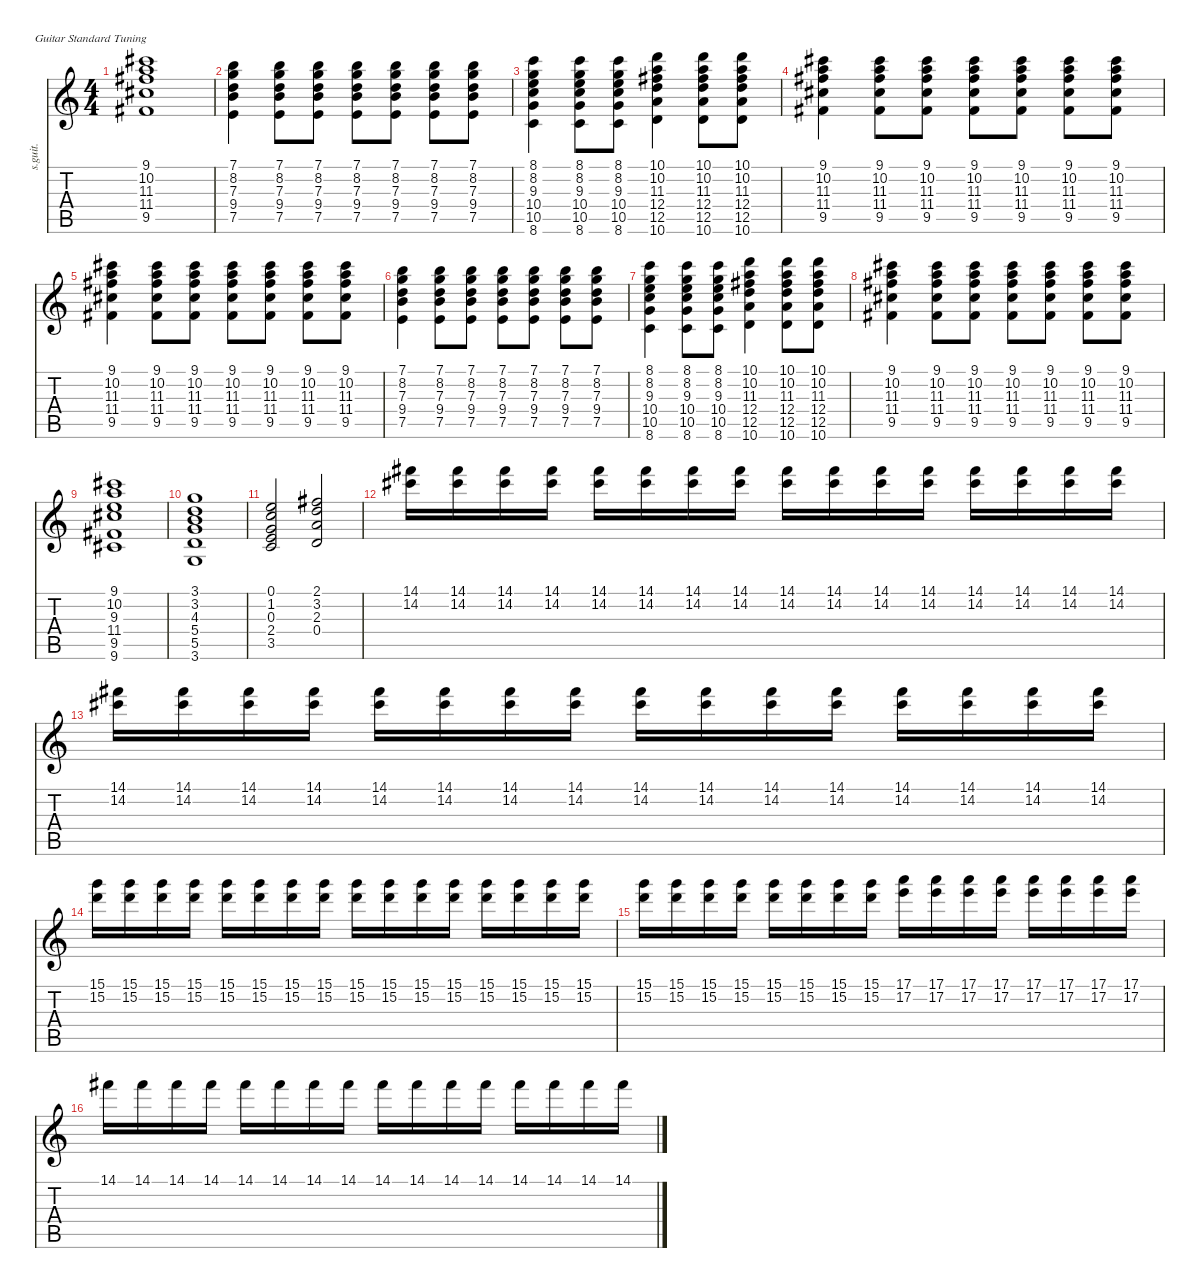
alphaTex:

\defaultSystemsLayout 4
\hideDynamics
\bracketExtendMode nobrackets
\track ("" "s.guit.") {instrument distortionguitar}
\staff {score tabs}
\tuning (E4 B3 G3 D3 A2 E2)
\ts (4 4)
\tempo (180 hide)
\clef g2
\ks c
(9.1{acc #} 10.2 11.3{acc #} 11.4{acc #} 9.5{acc #}).1{dy f} |
(7.1 8.2 7.3 9.4 7.5).4 (7.1 8.2 7.3 9.4 7.5).8 (7.1 8.2 7.3 9.4 7.5).8 (7.1 8.2 7.3 9.4 7.5).8 (7.1 8.2 7.3 9.4 7.5).8 (7.1 8.2 7.3 9.4 7.5).8 (7.1 8.2 7.3 9.4 7.5).8 |
(8.1 8.2 9.3 10.4 10.5 8.6).4 (8.1 8.2 9.3 10.4 10.5 8.6).8 (8.1 8.2 9.3 10.4 10.5 8.6).8 (10.1 10.2 11.3{acc #} 12.4 12.5 10.6).4 (10.1 10.2 11.3{acc #} 12.4 12.5 10.6).8 (10.1 10.2 11.3{acc #} 12.4 12.5 10.6).8 |
(9.1{acc #} 10.2 11.3{acc #} 11.4{acc #} 9.5{acc #}).4 (9.1{acc #} 10.2 11.3{acc #} 11.4{acc #} 9.5{acc #}).8 (9.1{acc #} 10.2 11.3{acc #} 11.4{acc #} 9.5{acc #}).8 (9.1{acc #} 10.2 11.3{acc #} 11.4{acc #} 9.5{acc #}).8 (9.1{acc #} 10.2 11.3{acc #} 11.4{acc #} 9.5{acc #}).8 (9.1{acc #} 10.2 11.3{acc #} 11.4{acc #} 9.5{acc #}).8 (9.1{acc #} 10.2 11.3{acc #} 11.4{acc #} 9.5{acc #}).8 |
(9.1{acc #} 10.2 11.3{acc #} 11.4{acc #} 9.5{acc #}).4 (9.1{acc #} 10.2 11.3{acc #} 11.4{acc #} 9.5{acc #}).8 (9.1{acc #} 10.2 11.3{acc #} 11.4{acc #} 9.5{acc #}).8 (9.1{acc #} 10.2 11.3{acc #} 11.4{acc #} 9.5{acc #}).8 (9.1{acc #} 10.2 11.3{acc #} 11.4{acc #} 9.5{acc #}).8 (9.1{acc #} 10.2 11.3{acc #} 11.4{acc #} 9.5{acc #}).8 (9.1{acc #} 10.2 11.3{acc #} 11.4{acc #} 9.5{acc #}).8 |
(7.1 8.2 7.3 9.4 7.5).4 (7.1 8.2 7.3 9.4 7.5).8 (7.1 8.2 7.3 9.4 7.5).8 (7.1 8.2 7.3 9.4 7.5).8 (7.1 8.2 7.3 9.4 7.5).8 (7.1 8.2 7.3 9.4 7.5).8 (7.1 8.2 7.3 9.4 7.5).8 |
(8.1 8.2 9.3 10.4 10.5 8.6).4 (8.1 8.2 9.3 10.4 10.5 8.6).8 (8.1 8.2 9.3 10.4 10.5 8.6).8 (10.1 10.2 11.3{acc #} 12.4 12.5 10.6).4 (10.1 10.2 11.3{acc #} 12.4 12.5 10.6).8 (10.1 10.2 11.3{acc #} 12.4 12.5 10.6).8 |
(9.1{acc #} 10.2 11.3{acc #} 11.4{acc #} 9.5{acc #}).4 (9.1{acc #} 10.2 11.3{acc #} 11.4{acc #} 9.5{acc #}).8 (9.1{acc #} 10.2 11.3{acc #} 11.4{acc #} 9.5{acc #}).8 (9.1{acc #} 10.2 11.3{acc #} 11.4{acc #} 9.5{acc #}).8 (9.1{acc #} 10.2 11.3{acc #} 11.4{acc #} 9.5{acc #}).8 (9.1{acc #} 10.2 11.3{acc #} 11.4{acc #} 9.5{acc #}).8 (9.1{acc #} 10.2 11.3{acc #} 11.4{acc #} 9.5{acc #}).8 |
(9.1{acc #} 10.2 9.3 11.4{acc #} 9.5{acc #} 9.6{acc #}).1 |
(3.1 3.2 4.3 5.4 5.5 3.6).1 |
(0.1 1.2 0.3 2.4 3.5).2 (2.1{acc #} 3.2 2.3 0.4).2 |
(14.1{acc #} 14.2{acc #}).16 (14.1{acc #} 14.2{acc #}).16 (14.1{acc #} 14.2{acc #}).16 (14.1{acc #} 14.2{acc #}).16 (14.1{acc #} 14.2{acc #}).16 (14.1{acc #} 14.2{acc #}).16 (14.1{acc #} 14.2{acc #}).16 (14.1{acc #} 14.2{acc #}).16 (14.1{acc #} 14.2{acc #}).16 (14.1{acc #} 14.2{acc #}).16 (14.1{acc #} 14.2{acc #}).16 (14.1{acc #} 14.2{acc #}).16 (14.1{acc #} 14.2{acc #}).16 (14.1{acc #} 14.2{acc #}).16 (14.1{acc #} 14.2{acc #}).16 (14.1{acc #} 14.2{acc #}).16 |
(14.1{acc #} 14.2{acc #}).16 (14.1{acc #} 14.2{acc #}).16 (14.1{acc #} 14.2{acc #}).16 (14.1{acc #} 14.2{acc #}).16 (14.1{acc #} 14.2{acc #}).16 (14.1{acc #} 14.2{acc #}).16 (14.1{acc #} 14.2{acc #}).16 (14.1{acc #} 14.2{acc #}).16 (14.1{acc #} 14.2{acc #}).16 (14.1{acc #} 14.2{acc #}).16 (14.1{acc #} 14.2{acc #}).16 (14.1{acc #} 14.2{acc #}).16 (14.1{acc #} 14.2{acc #}).16 (14.1{acc #} 14.2{acc #}).16 (14.1{acc #} 14.2{acc #}).16 (14.1{acc #} 14.2{acc #}).16 |
(15.1 15.2).16 (15.1 15.2).16 (15.1 15.2).16 (15.1 15.2).16 (15.1 15.2).16 (15.1 15.2).16 (15.1 15.2).16 (15.1 15.2).16 (15.1 15.2).16 (15.1 15.2).16 (15.1 15.2).16 (15.1 15.2).16 (15.1 15.2).16 (15.1 15.2).16 (15.1 15.2).16 (15.1 15.2).16 |
(15.1 15.2).16 (15.1 15.2).16 (15.1 15.2).16 (15.1 15.2).16 (15.1 15.2).16 (15.1 15.2).16 (15.1 15.2).16 (15.1 15.2).16 (17.1 17.2).16 (17.1 17.2).16 (17.1 17.2).16 (17.1 17.2).16 (17.1 17.2).16 (17.1 17.2).16 (17.1 17.2).16 (17.1 17.2).16 |
14.1{acc #}.16 14.1{acc #}.16 14.1{acc #}.16 14.1{acc #}.16 14.1{acc #}.16 14.1{acc #}.16 14.1{acc #}.16 14.1{acc #}.16 14.1{acc #}.16 14.1{acc #}.16 14.1{acc #}.16 14.1{acc #}.16 14.1{acc #}.16 14.1{acc #}.16 14.1{acc #}.16 14.1{acc #}.16
